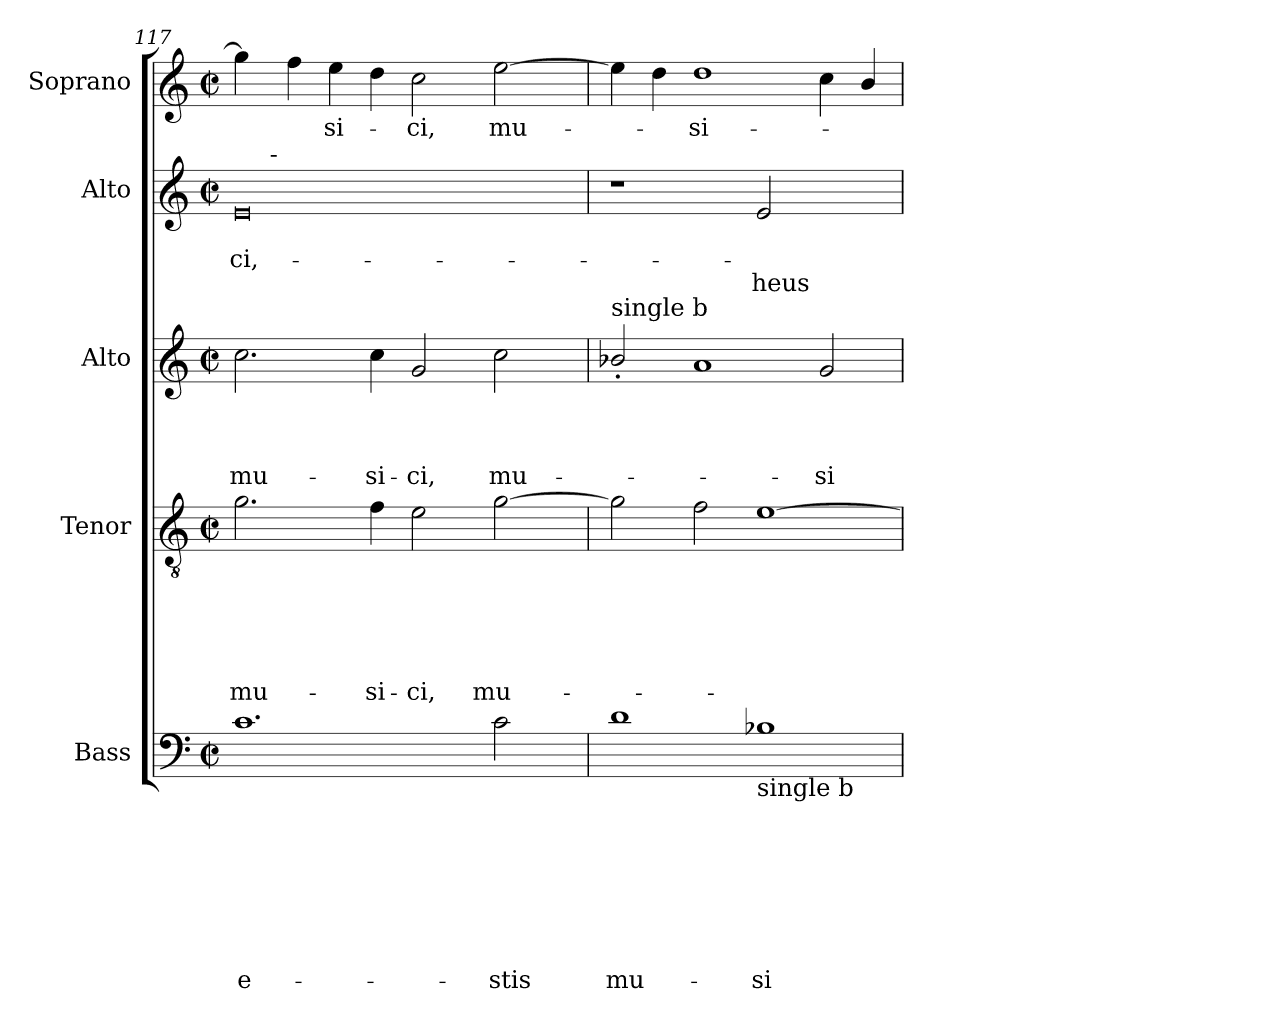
**kern	**text	**text	**text	**text	**text	**text	**text	**text	**kern	**text	**text	**text	**text	**text	**text	**kern	**text	**text	**text	**text	**kern	**text	**text	**text	**kern	**text
*part5	*part5	*part5	*part5	*part5	*part5	*part5	*part5	*part5	*part4	*part4	*part4	*part4	*part4	*part4	*part4	*part3	*part3	*part3	*part3	*part3	*part2	*part2	*part2	*part2	*part1	*part1
*staff5	*staff5	*staff5	*staff5	*staff5	*staff5	*staff5	*staff5	*staff5	*staff4	*staff4	*staff4	*staff4	*staff4	*staff4	*staff4	*staff3	*staff3	*staff3	*staff3	*staff3	*staff2	*staff2	*staff2	*staff2	*staff1	*staff1
*I"Bass	*	*	*	*	*	*	*	*	*I"Tenor	*	*	*	*	*	*	*I"Alto	*	*	*	*	*I"Alto	*	*	*	*I"Soprano	*
*I'B.	*	*	*	*	*	*	*	*	*I'T.	*	*	*	*	*	*	*I'A.	*	*	*	*	*I'A.	*	*	*	*I'S.	*
!!LO:PB:g=z
*clefF4	*	*	*	*	*	*	*	*	*clefGv2	*	*	*	*	*	*	*clefG2	*	*	*	*	*clefG2	*	*	*	*clefG2	*
*k[]	*	*	*	*	*	*	*	*	*k[]	*	*	*	*	*	*	*k[]	*	*	*	*	*k[]	*	*	*	*k[]	*
*C:	*	*	*	*	*	*	*	*	*C:	*	*	*	*	*	*	*C:	*	*	*	*	*C:	*	*	*	*C:	*
*M2/2	*	*	*	*	*	*	*	*	*M2/2	*	*	*	*	*	*	*M2/2	*	*	*	*	*M2/2	*	*	*	*M2/2	*
*met(c|)	*	*	*	*	*	*	*	*	*met(c|)	*	*	*	*	*	*	*met(c|)	*	*	*	*	*met(c|)	*	*	*	*met(c|)	*
=117	=117	=117	=117	=117	=117	=117	=117	=117	=117	=117	=117	=117	=117	=117	=117	=117	=117	=117	=117	=117	=117	=117	=117	=117	=117	=117
!	!	!	!	!	!	!	!	!LO:LY:b	!	!	!	!	!	!	!LO:LY:b:rj	!	!	!	!	!LO:LY:b:rj	!	!	!LO:LY:b	!	!	!
*	*	*	*	*	*	*	*	*	*	*	*	*	*	*	*	*	*	*	*	*	*^	*	*	*	*	*
1.c	.	.	.	.	.	.	.	e-	2.g\	.	.	.	.	.	mu-	2.cc\	.	.	.	mu-	0e	8.ryy	.	-ci,-	.	4gg\]	.
!	!	!	!	!	!	!	!	!	!	!	!	!	!	!	!	!	!	!	!	!	!	!LO:TX:a:t=-	!	!	!	!	!
.	.	.	.	.	.	.	.	.	.	.	.	.	.	.	.	.	.	.	.	.	.	1ryy	.	.	.	.	.
.	.	.	.	.	.	.	.	.	.	.	.	.	.	.	.	.	.	.	.	.	.	.	.	.	.	4ff\	.
!	!	!	!	!	!	!	!	!	!	!	!	!	!	!	!	!	!	!	!	!	!	!	!	!	!	!	!LO:LY:b:rj
.	.	.	.	.	.	.	.	.	.	.	.	.	.	.	.	.	.	.	.	.	.	.	.	.	.	4ee\	-si-
!	!	!	!	!	!	!	!	!	!	!	!	!	!	!	!LO:LY:b:rj	!	!	!	!	!LO:LY:b:rj	!	!	!	!	!	!	!
.	.	.	.	.	.	.	.	.	4f\	.	.	.	.	.	-si-	4cc\	.	.	.	-si-	.	.	.	.	.	4dd\	.
!	!	!	!	!	!	!	!	!	!	!	!	!	!	!	!LO:LY:b:rj	!	!	!	!	!LO:LY:b:rj	!	!	!	!	!	!	!LO:LY:b:rj
.	.	.	.	.	.	.	.	.	2e\	.	.	.	.	.	-ci,	2g/	.	.	.	-ci,	.	.	.	.	.	2cc\	-ci,
.	.	.	.	.	.	.	.	.	.	.	.	.	.	.	.	.	.	.	.	.	.	2ryy	.	.	.	.	.
!	!	!	!	!	!	!	!	!LO:LY:b	!	!	!	!	!	!	!LO:LY:b:rj	!	!	!	!	!LO:LY:b:rj	!	!	!	!	!	!	!LO:LY:b:rj
2c\	.	.	.	.	.	.	.	-stis	[>2g\	.	.	.	.	.	mu-	2cc\	.	.	.	mu-	.	.	.	.	.	[>2ee\	mu-
.	.	.	.	.	.	.	.	.	.	.	.	.	.	.	.	.	.	.	.	.	.	4ryy	.	.	.	.	.
.	.	.	.	.	.	.	.	.	.	.	.	.	.	.	.	.	.	.	.	.	.	16ryy	.	.	.	.	.
=118	=118	=118	=118	=118	=118	=118	=118	=118	=118	=118	=118	=118	=118	=118	=118	=118	=118	=118	=118	=118	=118	=118	=118	=118	=118	=118	=118
!	!	!	!	!	!	!	!	!	!	!	!	!	!	!	!	!LO:TX:a:t=single b	!	!	!	!	!	!	!	!	!	!	!
!	!	!	!	!	!	!	!	!LO:LY:b	!	!	!	!	!	!	!	!	!	!	!	!	!	!	!	!	!	!	!
*	*	*	*	*	*	*	*	*	*	*	*	*	*	*	*	*	*	*	*	*	*v	*v	*	*	*	*	*
1d	.	.	.	.	.	.	.	mu-	2g\]	.	.	.	.	.	.	2b-'>/	.	.	.	.	1r	.	.	.	4ee\]	.
.	.	.	.	.	.	.	.	.	.	.	.	.	.	.	.	.	.	.	.	.	.	.	.	.	4dd\	.
!	!	!	!	!	!	!	!	!	!	!	!	!	!	!	!	!	!	!	!	!	!	!	!	!	!	!LO:LY:b:rj
.	.	.	.	.	.	.	.	.	2f\	.	.	.	.	.	.	1a	.	.	.	.	.	.	.	.	1dd	-si-
!LO:TX:b:t=single b	!	!	!	!	!	!	!	!	!	!	!	!	!	!	!	!	!	!	!	!	!	!	!	!	!	!
!	!	!	!	!	!	!	!	!LO:LY:b	!	!	!	!	!	!	!	!	!	!	!	!	!	!	!	!LO:LY:b	!	!
1B-	.	.	.	.	.	.	.	-si-	[>1e	.	.	.	.	.	.	.	.	.	.	.	2e/	.	.	-heus	.	.
!	!	!	!	!	!	!	!	!	!	!	!	!	!	!	!	!	!	!	!	!LO:LY:b:rj	!	!	!	!	!	!
.	.	.	.	.	.	.	.	.	.	.	.	.	.	.	.	2g/	.	.	.	-si-	2ryy	.	.	.	4cc\	.
.	.	.	.	.	.	.	.	.	.	.	.	.	.	.	.	.	.	.	.	.	.	.	.	.	4b/	.
=	=	=	=	=	=	=	=	=	=	=	=	=	=	=	=	=	=	=	=	=	=	=	=	=	=	=
*-	*-	*-	*-	*-	*-	*-	*-	*-	*-	*-	*-	*-	*-	*-	*-	*-	*-	*-	*-	*-	*-	*-	*-	*-	*-	*-
